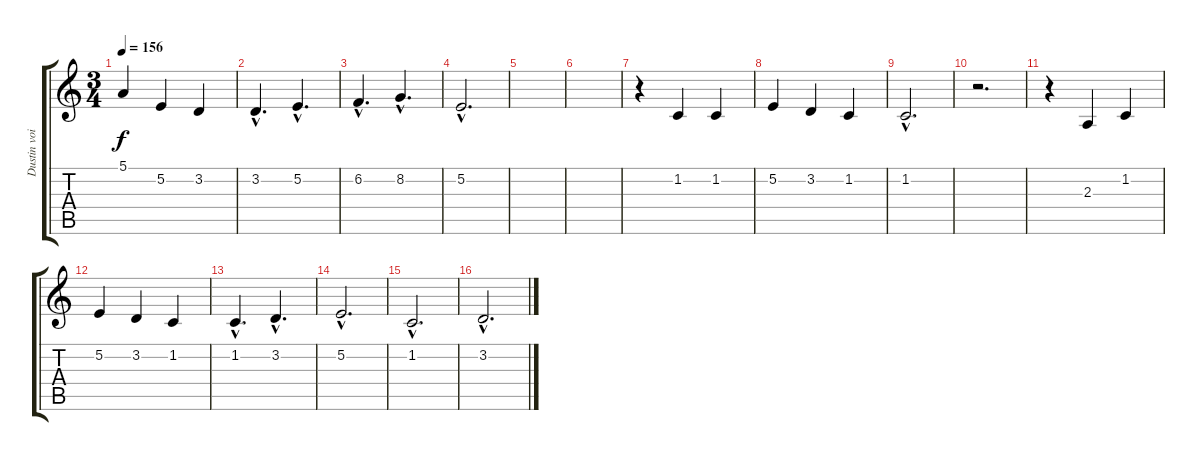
\track ("Dustin voice" "Dustin voi") {instrument clarinet}
\staff {score tabs}
\tuning (E4 B3 G3 D3 A2 E2) {hide}
\ts (3 4)
\tempo 156
\clef g2
\ks c
5.1.4{dy f} 5.2.4 3.2.4 |
3.2{hac}.4{d} 5.2{hac}.4{d} |
6.2{hac}.4{d} 8.2{hac}.4{d} |
5.2{hac}.2{d} |
|
|
r.4 1.2.4 1.2.4 |
5.2.4 3.2.4 1.2.4 |
1.2{hac}.2{d} |
r.2{d} |
r.4 2.3.4 1.2.4 |
5.2.4 3.2.4 1.2.4 |
1.2{hac}.4{d} 3.2{hac}.4{d} |
5.2{hac}.2{d} |
1.2{hac}.2{d} |
3.2{hac}.2{d}
